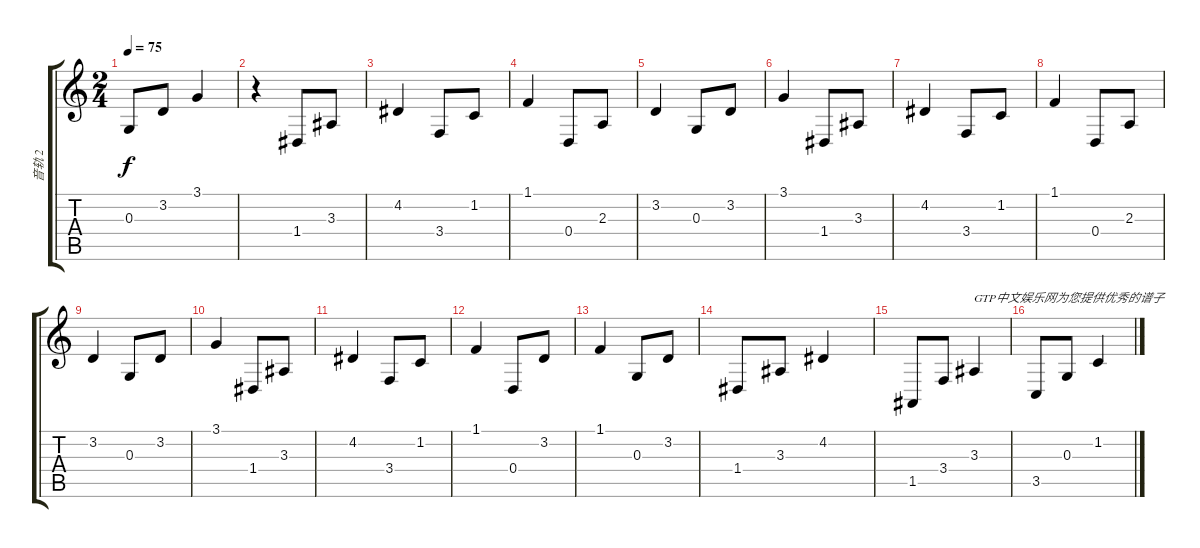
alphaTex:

\track ("音轨 2" "音轨 2") {instrument vibraphone}
\staff {score tabs}
\tuning (E4 B3 G3 D3 A2 E2) {hide}
\ts (2 4)
\tempo 75
\clef g2
\ks c
0.3.8{dy f} 3.2.8 3.1.4 |
r.4 1.4.8 3.3.8 |
4.2.4 3.4.8 1.2.8 |
1.1.4 0.4.8 2.3.8 |
3.2.4 0.3.8 3.2.8 |
3.1.4 1.4.8 3.3.8 |
4.2.4 3.4.8 1.2.8 |
1.1.4 0.4.8 2.3.8 |
3.2.4 0.3.8 3.2.8 |
3.1.4 1.4.8 3.3.8 |
4.2.4 3.4.8 1.2.8 |
1.1.4 0.4.8 3.2.8 |
1.1.4 0.3.8 3.2.8 |
1.4.8 3.3.8 4.2.4 |
1.5.8 3.4.8 3.3.4{txt "GTP中文娱乐网为您提供优秀的谱子"} |
3.5.8 0.3.8 1.2.4
